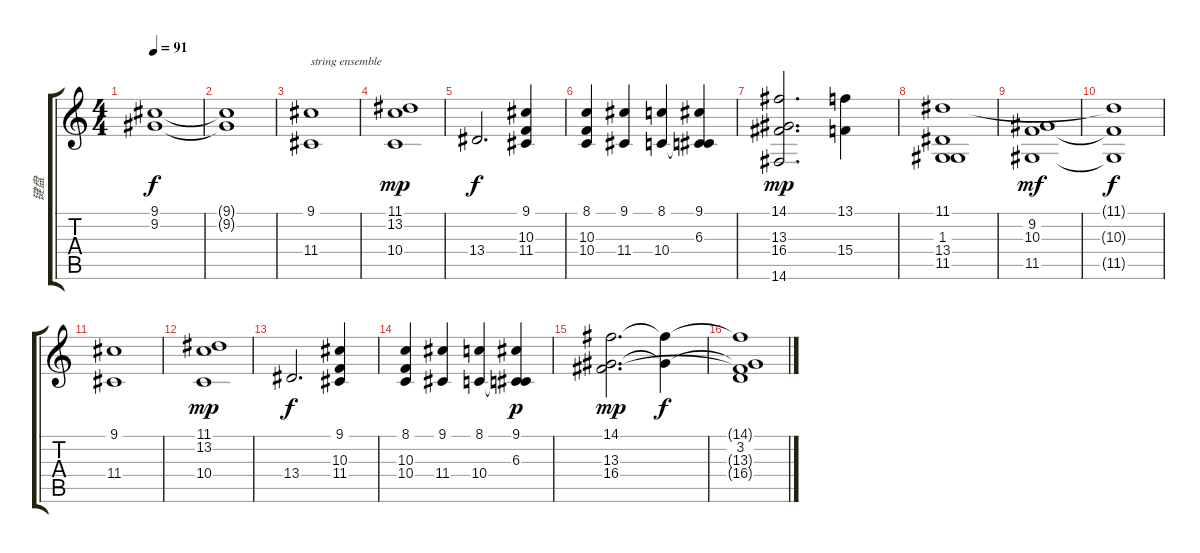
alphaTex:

\track ("键盘" "键盘") {instrument stringensemble1}
\staff {score tabs}
\tuning (E4 B3 G3 D3 A2 E2) {hide}
\ts (4 4)
\tempo 91
\clef g2
\ks c
(9.1{t} 9.2{t}).1{dy f} |
(9.1{t} 9.2{t}).1 |
(9.1 11.4).1{txt "string ensemble" volume 11 instrument stringensemble1} |
(11.1 13.2 10.4).1{dy mp} |
13.4.2{d dy f} (9.1 10.3 11.4).4 |
(8.1 10.3 10.4).4 (9.1 11.4).4 (8.1 10.4).4 (9.1 6.3 10.4{t}).4 |
(14.1 13.3 16.4 14.6).2{d dy mp} (13.1 15.4).4 |
(11.1 1.3 13.4 11.5).1 |
(9.2 10.3 11.5).1{dy mf} |
(11.1{t} 10.3{t} 11.5{t}).1{dy f} |
(9.1 11.4).1 |
(11.1 13.2 10.4).1{dy mp} |
13.4.2{d dy f} (9.1 10.3 11.4).4 |
(8.1 10.3 10.4).4 (9.1 11.4).4 (8.1 10.4).4 (9.1 6.3 10.4{t}).4{dy p} |
(14.1 13.3 16.4).2{d dy mp} (14.1{t} 13.3{t}).4{dy f} |
(14.1{t} 3.2 13.3{t} 16.4{t}).1
